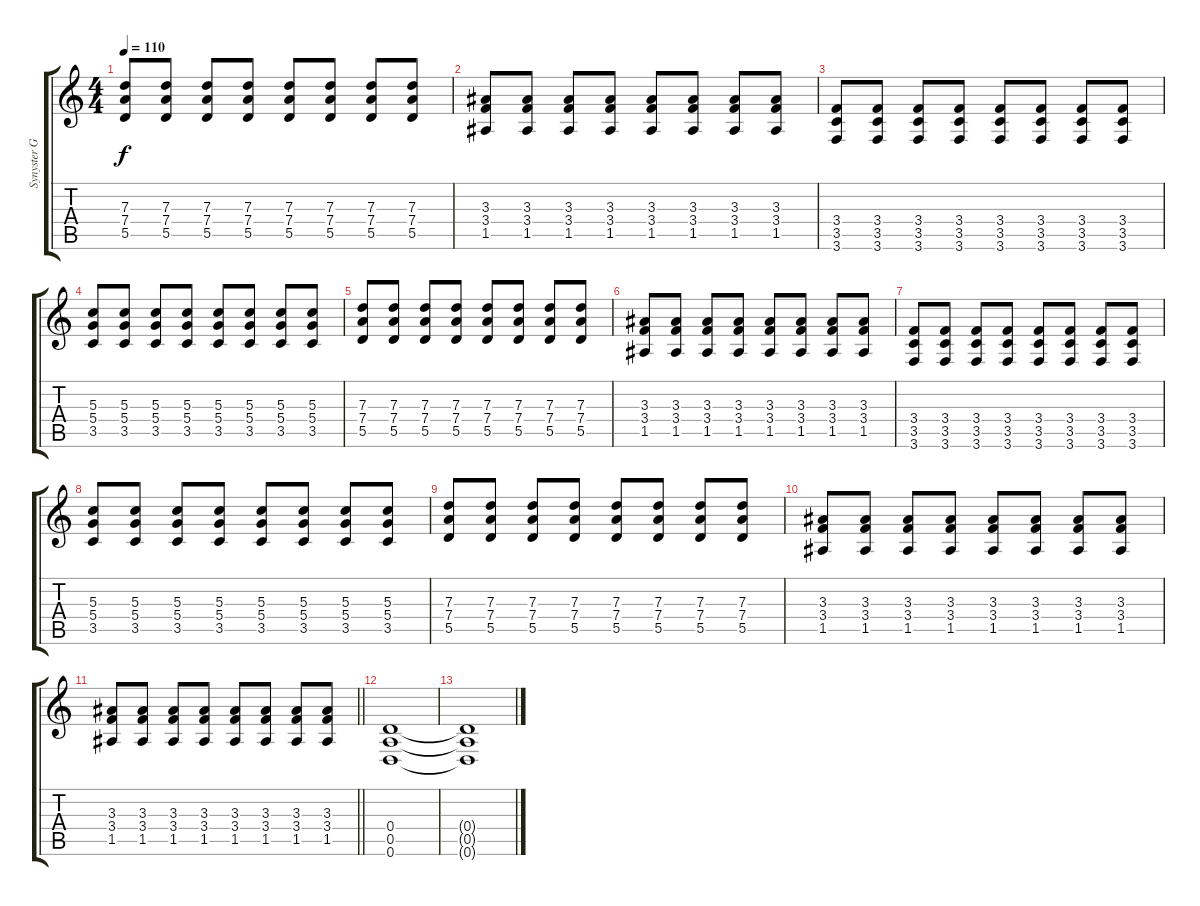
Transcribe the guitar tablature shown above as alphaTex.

\track ("Synyster Gates - Lead" "Synyster G") {instrument overdrivenguitar}
\staff {score tabs}
\tuning (E4 B3 G3 D3 A2 D2) {hide}
\ts (4 4)
\tempo 110
\clef g2
\ks c
(7.3 7.4 5.5).8{dy f} (7.3 7.4 5.5).8 (7.3 7.4 5.5).8 (7.3 7.4 5.5).8 (7.3 7.4 5.5).8 (7.3 7.4 5.5).8 (7.3 7.4 5.5).8 (7.3 7.4 5.5).8 |
(3.3 3.4 1.5).8 (3.3 3.4 1.5).8 (3.3 3.4 1.5).8 (3.3 3.4 1.5).8 (3.3 3.4 1.5).8 (3.3 3.4 1.5).8 (3.3 3.4 1.5).8 (3.3 3.4 1.5).8 |
(3.4 3.5 3.6).8 (3.4 3.5 3.6).8 (3.4 3.5 3.6).8 (3.4 3.5 3.6).8 (3.4 3.5 3.6).8 (3.4 3.5 3.6).8 (3.4 3.5 3.6).8 (3.4 3.5 3.6).8 |
(5.3 5.4 3.5).8 (5.3 5.4 3.5).8 (5.3 5.4 3.5).8 (5.3 5.4 3.5).8 (5.3 5.4 3.5).8 (5.3 5.4 3.5).8 (5.3 5.4 3.5).8 (5.3 5.4 3.5).8 |
(7.3 7.4 5.5).8 (7.3 7.4 5.5).8 (7.3 7.4 5.5).8 (7.3 7.4 5.5).8 (7.3 7.4 5.5).8 (7.3 7.4 5.5).8 (7.3 7.4 5.5).8 (7.3 7.4 5.5).8 |
(3.3 3.4 1.5).8 (3.3 3.4 1.5).8 (3.3 3.4 1.5).8 (3.3 3.4 1.5).8 (3.3 3.4 1.5).8 (3.3 3.4 1.5).8 (3.3 3.4 1.5).8 (3.3 3.4 1.5).8 |
(3.4 3.5 3.6).8 (3.4 3.5 3.6).8 (3.4 3.5 3.6).8 (3.4 3.5 3.6).8 (3.4 3.5 3.6).8 (3.4 3.5 3.6).8 (3.4 3.5 3.6).8 (3.4 3.5 3.6).8 |
(5.3 5.4 3.5).8 (5.3 5.4 3.5).8 (5.3 5.4 3.5).8 (5.3 5.4 3.5).8 (5.3 5.4 3.5).8 (5.3 5.4 3.5).8 (5.3 5.4 3.5).8 (5.3 5.4 3.5).8 |
(7.3 7.4 5.5).8 (7.3 7.4 5.5).8 (7.3 7.4 5.5).8 (7.3 7.4 5.5).8 (7.3 7.4 5.5).8 (7.3 7.4 5.5).8 (7.3 7.4 5.5).8 (7.3 7.4 5.5).8 |
(3.3 3.4 1.5).8 (3.3 3.4 1.5).8 (3.3 3.4 1.5).8 (3.3 3.4 1.5).8 (3.3 3.4 1.5).8 (3.3 3.4 1.5).8 (3.3 3.4 1.5).8 (3.3 3.4 1.5).8 |
\barLineRight lightlight
(3.3 3.4 1.5).8 (3.3 3.4 1.5).8 (3.3 3.4 1.5).8 (3.3 3.4 1.5).8 (3.3 3.4 1.5).8 (3.3 3.4 1.5).8 (3.3 3.4 1.5).8 (3.3 3.4 1.5).8 |
(0.4 0.5 0.6).1 |
(0.4{t} 0.5{t} 0.6{t}).1
